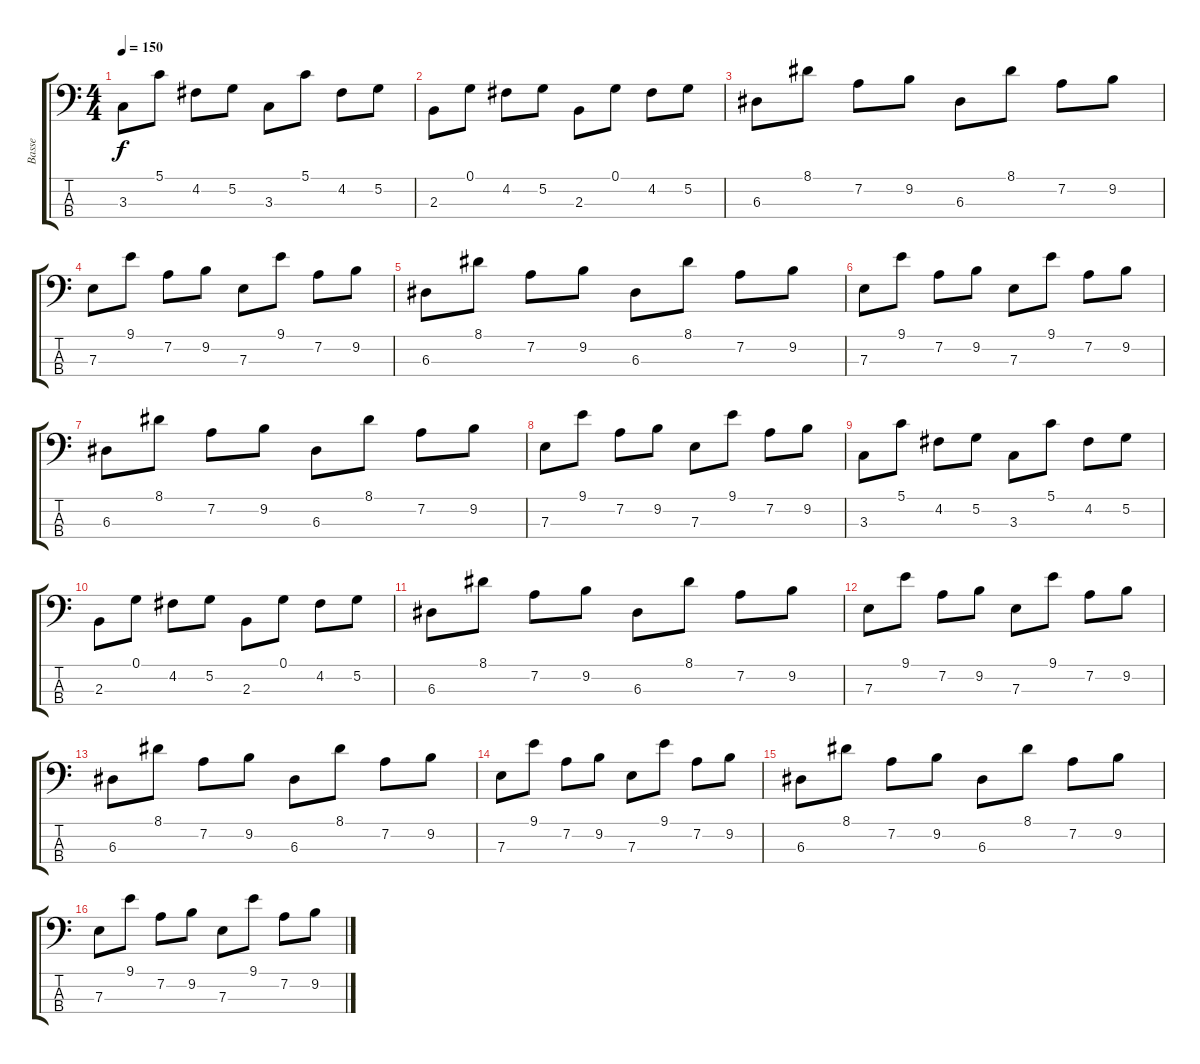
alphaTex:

\track ("Basse" "Basse") {instrument electricbassfinger}
\staff {score tabs}
\tuning (G2 D2 A1 D1) {hide}
\ts (4 4)
\tempo 150
\clef f4
\ks c
3.3.8{dy f} 5.1.8 4.2.8 5.2.8 3.3.8 5.1.8 4.2.8 5.2.8 |
2.3.8 0.1.8 4.2.8 5.2.8 2.3.8 0.1.8 4.2.8 5.2.8 |
6.3.8 8.1.8 7.2.8 9.2.8 6.3.8 8.1.8 7.2.8 9.2.8 |
7.3.8 9.1.8 7.2.8 9.2.8 7.3.8 9.1.8 7.2.8 9.2.8 |
6.3.8 8.1.8 7.2.8 9.2.8 6.3.8 8.1.8 7.2.8 9.2.8 |
7.3.8 9.1.8 7.2.8 9.2.8 7.3.8 9.1.8 7.2.8 9.2.8 |
6.3.8 8.1.8 7.2.8 9.2.8 6.3.8 8.1.8 7.2.8 9.2.8 |
7.3.8 9.1.8 7.2.8 9.2.8 7.3.8 9.1.8 7.2.8 9.2.8 |
3.3.8 5.1.8 4.2.8 5.2.8 3.3.8 5.1.8 4.2.8 5.2.8 |
2.3.8 0.1.8 4.2.8 5.2.8 2.3.8 0.1.8 4.2.8 5.2.8 |
6.3.8 8.1.8 7.2.8 9.2.8 6.3.8 8.1.8 7.2.8 9.2.8 |
7.3.8 9.1.8 7.2.8 9.2.8 7.3.8 9.1.8 7.2.8 9.2.8 |
6.3.8 8.1.8 7.2.8 9.2.8 6.3.8 8.1.8 7.2.8 9.2.8 |
7.3.8 9.1.8 7.2.8 9.2.8 7.3.8 9.1.8 7.2.8 9.2.8 |
6.3.8 8.1.8 7.2.8 9.2.8 6.3.8 8.1.8 7.2.8 9.2.8 |
7.3.8 9.1.8 7.2.8 9.2.8 7.3.8 9.1.8 7.2.8 9.2.8
